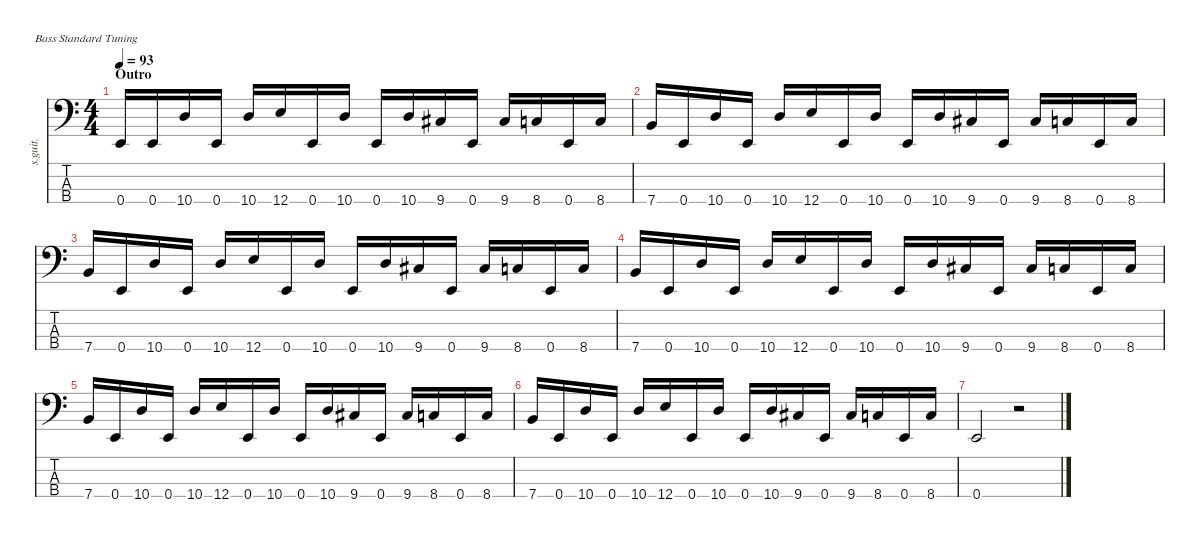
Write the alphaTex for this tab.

\defaultSystemsLayout 4
\hideDynamics
\bracketExtendMode nobrackets
\track ("Chris Wolstenholm - Bass" "s.guit.") {instrument electricbassfinger}
\staff {score tabs}
\tuning (G2 D2 A1 E1)
\ts (4 4)
\section ("" "Outro")
\tempo 93
\clef f4
\ks c
0.4.16{dy f} 0.4.16 10.4.16 0.4.16 10.4.16 12.4.16 0.4.16 10.4.16 0.4.16 10.4.16 9.4{acc #}.16 0.4.16 9.4{acc #}.16 8.4.16 0.4.16 8.4.16 |
7.4.16 0.4.16 10.4.16 0.4.16 10.4.16 12.4.16 0.4.16 10.4.16 0.4.16 10.4.16 9.4{acc #}.16 0.4.16 9.4{acc #}.16 8.4.16 0.4.16 8.4.16 |
7.4.16 0.4.16 10.4.16 0.4.16 10.4.16 12.4.16 0.4.16 10.4.16 0.4.16 10.4.16 9.4{acc #}.16 0.4.16 9.4{acc #}.16 8.4.16 0.4.16 8.4.16 |
7.4.16 0.4.16 10.4.16 0.4.16 10.4.16 12.4.16 0.4.16 10.4.16 0.4.16 10.4.16 9.4{acc #}.16 0.4.16 9.4{acc #}.16 8.4.16 0.4.16 8.4.16 |
7.4.16 0.4.16 10.4.16 0.4.16 10.4.16 12.4.16 0.4.16 10.4.16 0.4.16 10.4.16 9.4{acc #}.16 0.4.16 9.4{acc #}.16 8.4.16 0.4.16 8.4.16 |
7.4.16 0.4.16 10.4.16 0.4.16 10.4.16 12.4.16 0.4.16 10.4.16 0.4.16 10.4.16 9.4{acc #}.16 0.4.16 9.4{acc #}.16 8.4.16 0.4.16 8.4.16 |
0.4.2 r.2
